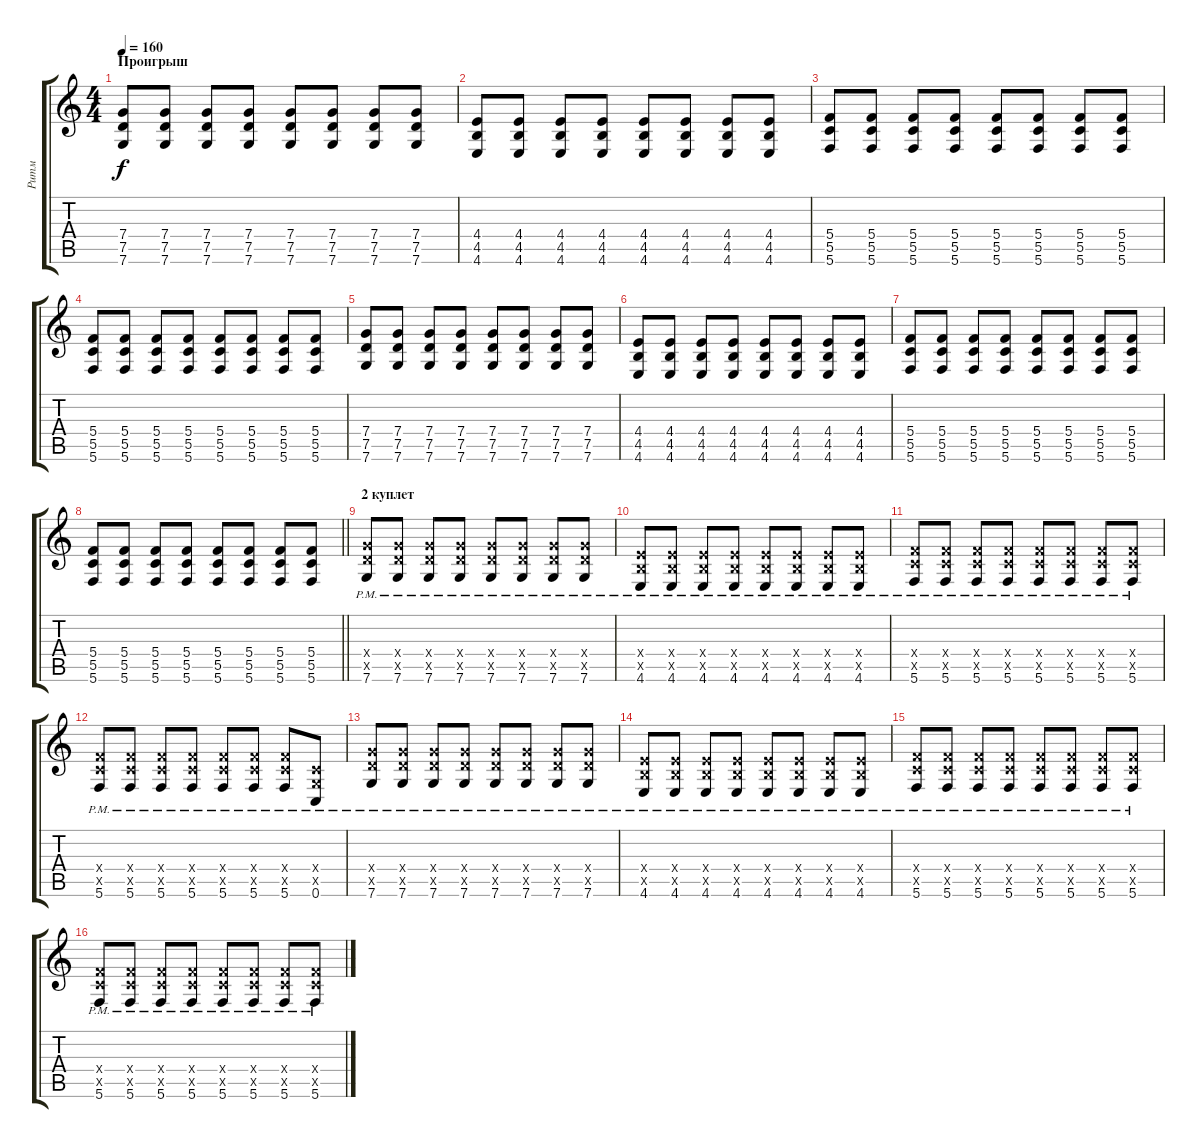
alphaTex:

\track ("Ритм" "Ритм") {instrument distortionguitar}
\staff {score tabs}
\tuning (D4 A3 F3 C3 G2 C2) {hide}
\ts (4 4)
\section ("" "Проигрыш")
\tempo 160
\clef g2
\ks c
(7.4 7.5 7.6).8{dy f} (7.4 7.5 7.6).8 (7.4 7.5 7.6).8 (7.4 7.5 7.6).8 (7.4 7.5 7.6).8 (7.4 7.5 7.6).8 (7.4 7.5 7.6).8 (7.4 7.5 7.6).8 |
(4.4 4.5 4.6).8 (4.4 4.5 4.6).8 (4.4 4.5 4.6).8 (4.4 4.5 4.6).8 (4.4 4.5 4.6).8 (4.4 4.5 4.6).8 (4.4 4.5 4.6).8 (4.4 4.5 4.6).8 |
(5.4 5.5 5.6).8 (5.4 5.5 5.6).8 (5.4 5.5 5.6).8 (5.4 5.5 5.6).8 (5.4 5.5 5.6).8 (5.4 5.5 5.6).8 (5.4 5.5 5.6).8 (5.4 5.5 5.6).8 |
(5.4 5.5 5.6).8 (5.4 5.5 5.6).8 (5.4 5.5 5.6).8 (5.4 5.5 5.6).8 (5.4 5.5 5.6).8 (5.4 5.5 5.6).8 (5.4 5.5 5.6).8 (5.4 5.5 5.6).8 |
(7.4 7.5 7.6).8 (7.4 7.5 7.6).8 (7.4 7.5 7.6).8 (7.4 7.5 7.6).8 (7.4 7.5 7.6).8 (7.4 7.5 7.6).8 (7.4 7.5 7.6).8 (7.4 7.5 7.6).8 |
(4.4 4.5 4.6).8 (4.4 4.5 4.6).8 (4.4 4.5 4.6).8 (4.4 4.5 4.6).8 (4.4 4.5 4.6).8 (4.4 4.5 4.6).8 (4.4 4.5 4.6).8 (4.4 4.5 4.6).8 |
(5.4 5.5 5.6).8 (5.4 5.5 5.6).8 (5.4 5.5 5.6).8 (5.4 5.5 5.6).8 (5.4 5.5 5.6).8 (5.4 5.5 5.6).8 (5.4 5.5 5.6).8 (5.4 5.5 5.6).8 |
\barLineRight lightlight
(5.4 5.5 5.6).8 (5.4 5.5 5.6).8 (5.4 5.5 5.6).8 (5.4 5.5 5.6).8 (5.4 5.5 5.6).8 (5.4 5.5 5.6).8 (5.4 5.5 5.6).8 (5.4 5.5 5.6).8 |
\section ("" "2 куплет")
(7.4{x} 7.5{x} 7.6{pm}).8 (7.4{x} 7.5{x} 7.6{pm}).8 (7.4{x} 7.5{x} 7.6{pm}).8 (7.4{x} 7.5{x} 7.6{pm}).8 (7.4{x} 7.5{x} 7.6{pm}).8 (7.4{x} 7.5{x} 7.6{pm}).8 (7.4{x} 7.5{x} 7.6{pm}).8 (7.4{x} 7.5{x} 7.6{pm}).8 |
(4.4{x} 4.5{x} 4.6{pm}).8 (4.4{x} 4.5{x} 4.6{pm}).8 (4.4{x} 4.5{x} 4.6{pm}).8 (4.4{x} 4.5{x} 4.6{pm}).8 (4.4{x} 4.5{x} 4.6{pm}).8 (4.4{x} 4.5{x} 4.6{pm}).8 (4.4{x} 4.5{x} 4.6{pm}).8 (4.4{x} 4.5{x} 4.6{pm}).8 |
(5.4{x} 5.5{x} 5.6{pm}).8 (5.4{x} 5.5{x} 5.6{pm}).8 (5.4{x} 5.5{x} 5.6{pm}).8 (5.4{x} 5.5{x} 5.6{pm}).8 (5.4{x} 5.5{x} 5.6{pm}).8 (5.4{x} 5.5{x} 5.6{pm}).8 (5.4{x} 5.5{x} 5.6{pm}).8 (5.4{x} 5.5{x} 5.6{pm}).8 |
(5.4{x} 5.5{x} 5.6{pm}).8 (5.4{x} 5.5{x} 5.6{pm}).8 (5.4{x} 5.5{x} 5.6{pm}).8 (5.4{x} 5.5{x} 5.6{pm}).8 (5.4{x} 5.5{x} 5.6{pm}).8 (5.4{x} 5.5{x} 5.6{pm}).8 (5.4{x} 5.5{x} 5.6{pm}).8 (0.4{x} 0.5{x} 0.6{pm}).8 |
(7.4{x} 7.5{x} 7.6{pm}).8 (7.4{x} 7.5{x} 7.6{pm}).8 (7.4{x} 7.5{x} 7.6{pm}).8 (7.4{x} 7.5{x} 7.6{pm}).8 (7.4{x} 7.5{x} 7.6{pm}).8 (7.4{x} 7.5{x} 7.6{pm}).8 (7.4{x} 7.5{x} 7.6{pm}).8 (7.4{x} 7.5{x} 7.6{pm}).8 |
(4.4{x} 4.5{x} 4.6{pm}).8 (4.4{x} 4.5{x} 4.6{pm}).8 (4.4{x} 4.5{x} 4.6{pm}).8 (4.4{x} 4.5{x} 4.6{pm}).8 (4.4{x} 4.5{x} 4.6{pm}).8 (4.4{x} 4.5{x} 4.6{pm}).8 (4.4{x} 4.5{x} 4.6{pm}).8 (4.4{x} 4.5{x} 4.6{pm}).8 |
(5.4{x} 5.5{x} 5.6{pm}).8 (5.4{x} 5.5{x} 5.6{pm}).8 (5.4{x} 5.5{x} 5.6{pm}).8 (5.4{x} 5.5{x} 5.6{pm}).8 (5.4{x} 5.5{x} 5.6{pm}).8 (5.4{x} 5.5{x} 5.6{pm}).8 (5.4{x} 5.5{x} 5.6{pm}).8 (5.4{x} 5.5{x} 5.6{pm}).8 |
(5.4{x} 5.5{x} 5.6{pm}).8 (5.4{x} 5.5{x} 5.6{pm}).8 (5.4{x} 5.5{x} 5.6{pm}).8 (5.4{x} 5.5{x} 5.6{pm}).8 (5.4{x} 5.5{x} 5.6{pm}).8 (5.4{x} 5.5{x} 5.6{pm}).8 (5.4{x} 5.5{x} 5.6{pm}).8 (5.4{x} 5.5{x} 5.6{pm}).8
